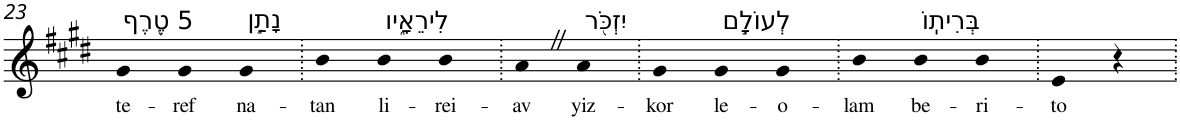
**kern	**text
*part1	*part1
*staff1	*staff1
*I"Piano	*
*I'Pno	*
!!LO:PB:g=z
*clefG2	*
*k[f#c#g#d#]	*
*E:	*
=23	=23
!LO:TX:a:t=5 טֶ֭רֶף	!
!	!LO:LY:b
4g#	te-
!	!LO:LY:b
4g#	-ref
!LO:TX:a:t=נָתַ֣ן	!
!	!LO:LY:b
4g#	na-
=24.	=24.
!	!LO:LY:b
4b	-tan
!LO:TX:a:t=לִירֵאָ֑יו	!
!	!LO:LY:b
4b	li-
!	!LO:LY:b
4b	-rei-
=25.	=25.
!	!LO:LY:b
4aZ	-av
!LO:TX:a:t=יִזְכֹּ֖ר	!
!	!LO:LY:b
4a	yiz-
=26.	=26.
!	!LO:LY:b
4g#	-kor
!LO:TX:a:t=לְעוֹלָ֣ם	!
!	!LO:LY:b
4g#	le-
!	!LO:LY:b
4g#	-o-
=27.	=27.
!	!LO:LY:b
4b	-lam
!LO:TX:a:t=בְּרִיתֽוֹ	!
!	!LO:LY:b
4b	be-
!	!LO:LY:b
4b	-ri-
=28.	=28.
!	!LO:LY:b
4e	-to
4r	.
=.	=.
*-	*-
